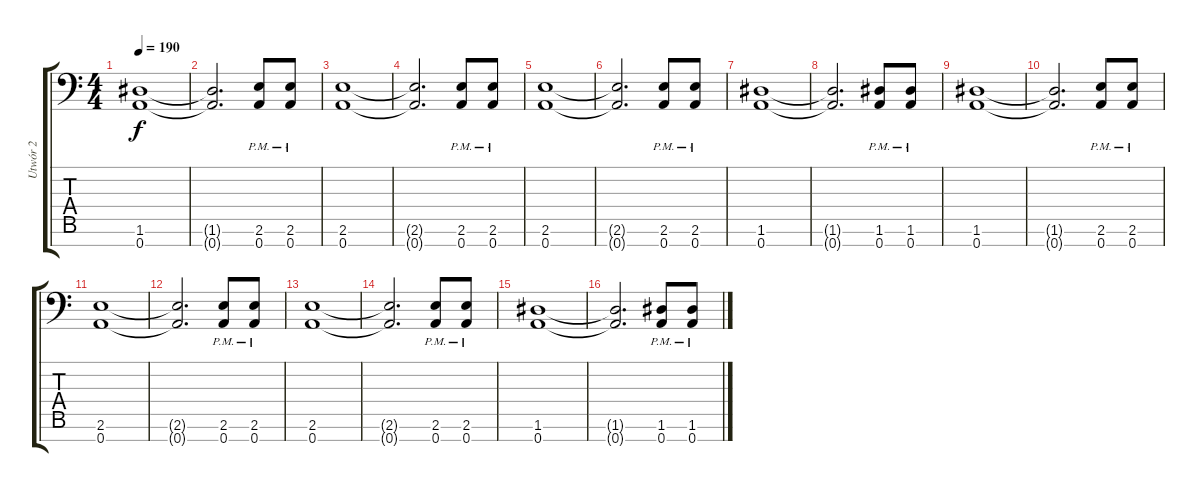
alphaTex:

\track ("Utwór 2" "Utwór 2") {instrument overdrivenguitar}
\staff {score tabs}
\tuning (D4 A3 F3 C3 G2 D2 A1) {hide}
\ts (4 4)
\tempo 190
\clef f4
\ks c
(1.6 0.7).1{dy f} |
(1.6{t} 0.7{t}).2{d} (2.6{pm} 0.7{pm}).8 (2.6{pm} 0.7{pm}).8 |
(2.6 0.7).1 |
(2.6{t} 0.7{t}).2{d} (2.6{pm} 0.7{pm}).8 (2.6{pm} 0.7{pm}).8 |
(2.6 0.7).1 |
(2.6{t} 0.7{t}).2{d} (2.6{pm} 0.7{pm}).8 (2.6{pm} 0.7{pm}).8 |
(1.6 0.7).1 |
(1.6{t} 0.7{t}).2{d} (1.6{pm} 0.7{pm}).8 (1.6{pm} 0.7{pm}).8 |
(1.6 0.7).1 |
(1.6{t} 0.7{t}).2{d} (2.6{pm} 0.7{pm}).8 (2.6{pm} 0.7{pm}).8 |
(2.6 0.7).1 |
(2.6{t} 0.7{t}).2{d} (2.6{pm} 0.7{pm}).8 (2.6{pm} 0.7{pm}).8 |
(2.6 0.7).1 |
(2.6{t} 0.7{t}).2{d} (2.6{pm} 0.7{pm}).8 (2.6{pm} 0.7{pm}).8 |
(1.6 0.7).1 |
(1.6{t} 0.7{t}).2{d} (1.6{pm} 0.7{pm}).8 (1.6{pm} 0.7{pm}).8
